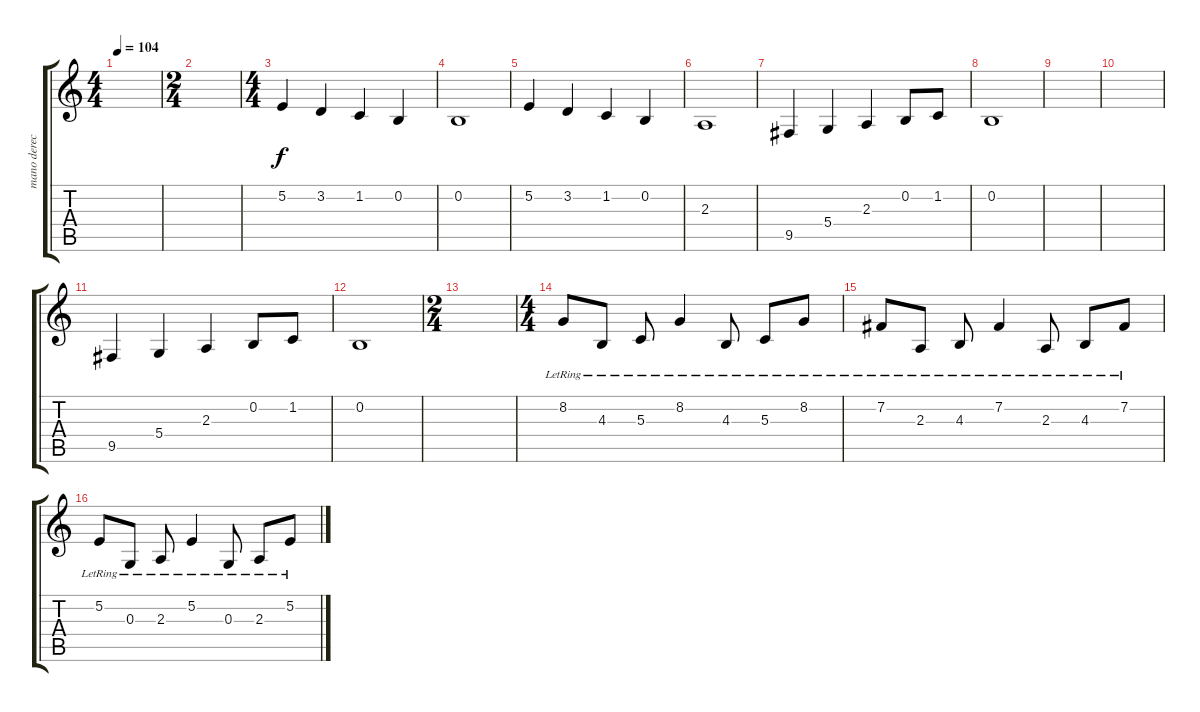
\track ("mano derecha" "mano derec") {instrument acousticgrandpiano}
\staff {score tabs}
\tuning (E4 B3 G3 D3 A2 E2) {hide}
\ts (4 4)
\tempo 104
\clef g2
\ks c
|
\ts (2 4)
|
\ts (4 4)
5.2.4 3.2.4 1.2.4 0.2.4 |
0.2.1 |
5.2.4 3.2.4 1.2.4 0.2.4 |
2.3.1 |
9.5.4 5.4.4 2.3.4 0.2.8 1.2.8 |
0.2.1 |
|
|
9.5.4 5.4.4 2.3.4 0.2.8 1.2.8 |
0.2.1 |
\ts (2 4)
|
\ts (4 4)
8.2{lr}.8 4.3{lr}.8 5.3{lr}.8 8.2{lr}.4 4.3{lr}.8 5.3{lr}.8 8.2{lr}.8 |
7.2{lr}.8 2.3{lr}.8 4.3{lr}.8 7.2{lr}.4 2.3{lr}.8 4.3{lr}.8 7.2{lr}.8 |
5.2{lr}.8 0.3{lr}.8 2.3{lr}.8 5.2{lr}.4 0.3{lr}.8 2.3{lr}.8 5.2{lr}.8
